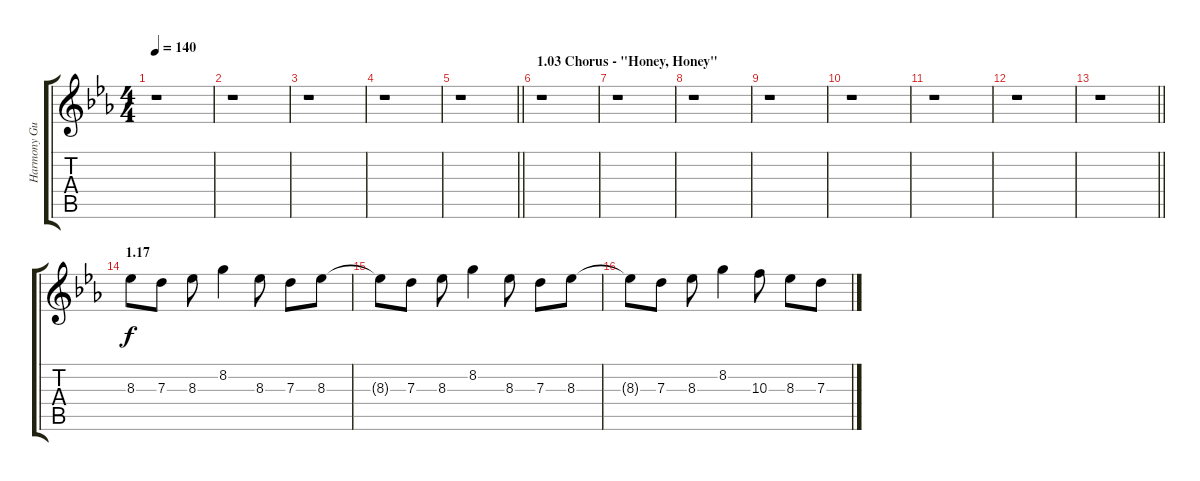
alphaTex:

\track ("Harmony Guitar" "Harmony Gu") {instrument distortionguitar}
\staff {score tabs}
\tuning (E4 B3 G3 D3 A2 E2) {hide}
\ts (4 4)
\tempo 140
\clef g2
\ks cminor
r.1{dy f} |
r.1 |
r.1 |
r.1 |
\barLineRight lightlight
r.1 |
\section ("" "1.03 Chorus - \"Honey, Honey\"")
r.1 |
r.1 |
r.1 |
r.1 |
r.1 |
r.1 |
r.1 |
\barLineRight lightlight
r.1 |
\section ("" "1.17")
8.3.8 7.3.8 8.3.8 8.2.4 8.3.8 7.3.8 8.3.8 |
8.3{t}.8 7.3.8 8.3.8 8.2.4 8.3.8 7.3.8 8.3.8 |
8.3{t}.8 7.3.8 8.3.8 8.2.4 10.3.8 8.3.8 7.3.8
